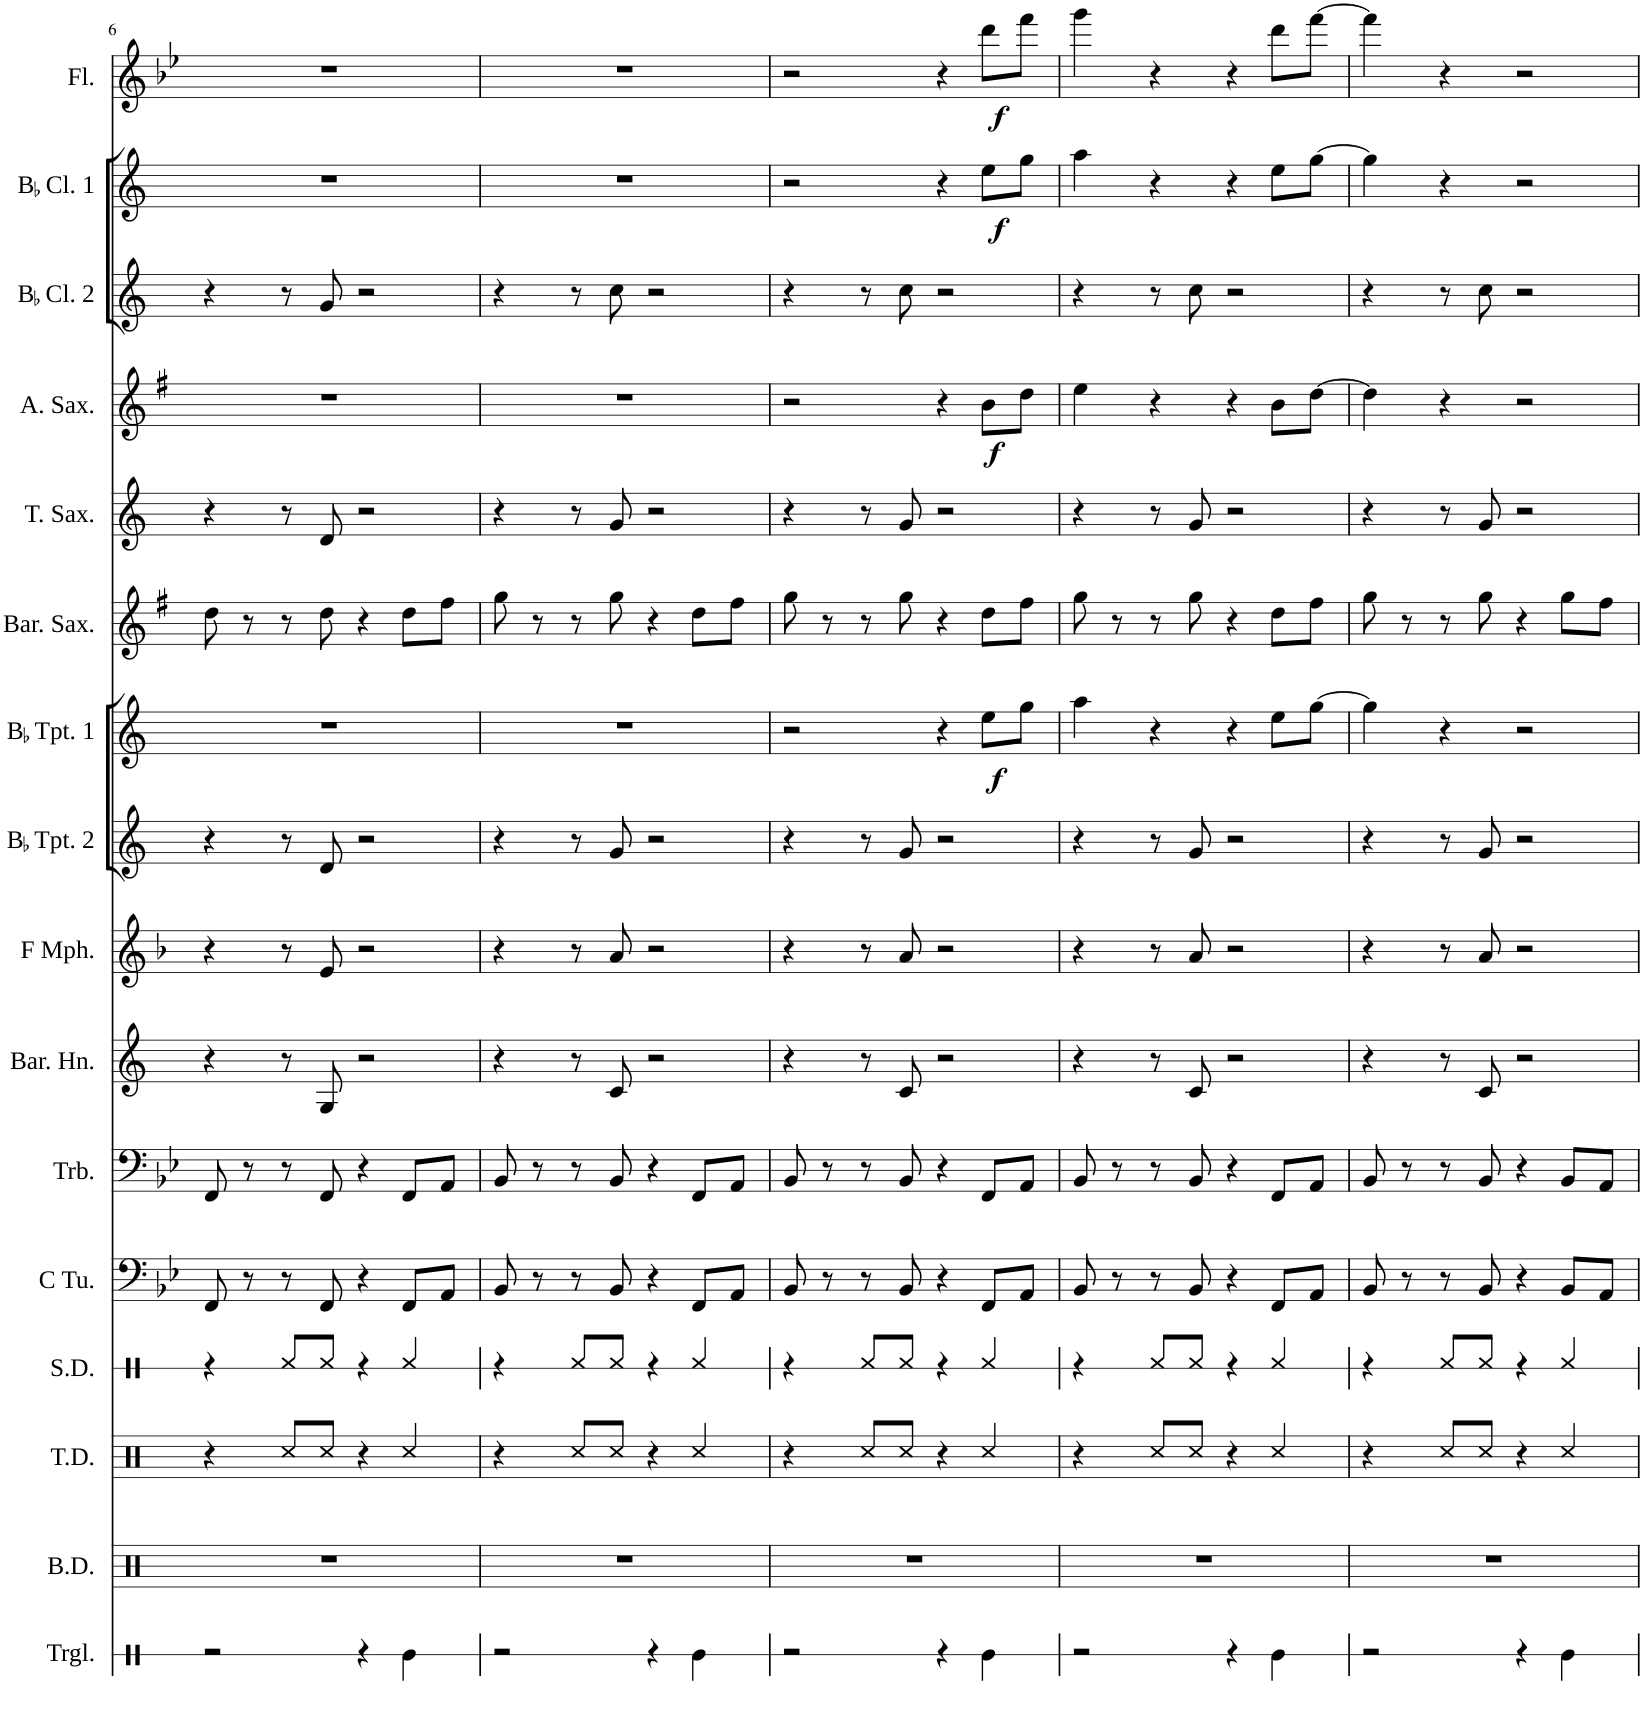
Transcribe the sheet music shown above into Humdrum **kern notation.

**kern	**kern	**kern	**kern	**kern	**kern	**kern	**kern	**kern	**kern	**dynam	**kern	**kern	**kern	**dynam	**kern	**kern	**dynam	**kern	**dynam
*part16	*part15	*part14	*part13	*part12	*part11	*part10	*part9	*part8	*part7	*part7	*part6	*part5	*part4	*part4	*part3	*part2	*part2	*part1	*part1
*staff16	*staff15	*staff14	*staff13	*staff12	*staff11	*staff10	*staff9	*staff8	*staff7	*staff7	*staff6	*staff5	*staff4	*staff4	*staff3	*staff2	*staff2	*staff1	*staff1
*I"Triangle	*I"Bass Drum	*I"Tenor Drum	*I"Snare Drum	*I"C Tuba	*I"Trombone	*I"Baritone Horn	*I"F Mellophone	*I"BaccidentalFlat Trumpet 2	*I"BaccidentalFlat Trumpet 1	*	*I"Baritone Saxophone	*I"Tenor Saxophone	*I"Alto Saxophone	*	*I"BaccidentalFlat Clarinet 2	*I"BaccidentalFlat Clarinet 1	*	*I"Flute	*
*I'Trgl.	*I'B.D.	*I'T.D.	*I'S.D.	*I'C Tu.	*I'Trb.	*I'Bar. Hn.	*I'F Mph.	*I'BaccidentalFlat Tpt. 2	*I'BaccidentalFlat Tpt. 1	*	*I'Bar. Sax.	*I'T. Sax.	*I'A. Sax.	*	*I'BaccidentalFlat Cl. 2	*I'BaccidentalFlat Cl. 1	*	*I'Fl.	*
!!LO:PB:g=z
*clefX	*clefX	*clefX	*clefX	*clefF4	*clefF4	*clefG2	*clefG2	*clefG2	*clefG2	*	*clefG2	*clefG2	*clefG2	*	*clefG2	*clefG2	*	*clefG2	*
*	*	*	*	*	*	*Trd4c7	*Trd4c7	*Trd1c2	*Trd1c2	*	*Trd12c21	*Trd8c14	*Trd5c9	*	*Trd1c2	*Trd1c2	*	*	*
*k[]	*k[]	*k[]	*k[]	*k[b-e-]	*k[b-e-]	*k[]	*k[b-]	*k[]	*k[]	*	*k[f#]	*k[]	*k[f#]	*	*k[]	*k[]	*	*k[b-e-]	*
*M4/4	*M4/4	*M4/4	*M4/4	*M4/4	*M4/4	*M4/4	*M4/4	*M4/4	*M4/4	*	*M4/4	*M4/4	*M4/4	*	*M4/4	*M4/4	*	*M4/4	*
=6	=6	=6	=6	=6	=6	=6	=6	=6	=6	=6	=6	=6	=6	=6	=6	=6	=6	=6	=6
2r	1r	4r	4r	8FF/	8FF/	4r	4r	4r	1r	.	8dd\	4r	1r	.	4r	1r	.	1r	.
.	.	.	.	8r	8r	.	.	.	.	.	8r	.	.	.	.	.	.	.	.
.	.	8Rcc/L	8Rf/L	8r	8r	8r	8r	8r	.	.	8r	8r	.	.	8r	.	.	.	.
.	.	8Rcc/J	8Rf/J	8FF/	8FF/	8G/	8e/	8d/	.	.	8dd\	8d/	.	.	8g/	.	.	.	.
4r	.	4r	4r	4r	4r	2r	2r	2r	.	.	4r	2r	.	.	2r	.	.	.	.
4Re\	.	4Rcc/	4Rf/	8FF/L	8FF/L	.	.	.	.	.	8dd\L	.	.	.	.	.	.	.	.
.	.	.	.	8AA/J	8AA/J	.	.	.	.	.	8ff#\J	.	.	.	.	.	.	.	.
=7	=7	=7	=7	=7	=7	=7	=7	=7	=7	=7	=7	=7	=7	=7	=7	=7	=7	=7	=7
2r	1r	4r	4r	8BB-/	8BB-/	4r	4r	4r	1r	.	8gg\	4r	1r	.	4r	1r	.	1r	.
.	.	.	.	8r	8r	.	.	.	.	.	8r	.	.	.	.	.	.	.	.
.	.	8Rcc/L	8Rf/L	8r	8r	8r	8r	8r	.	.	8r	8r	.	.	8r	.	.	.	.
.	.	8Rcc/J	8Rf/J	8BB-/	8BB-/	8c/	8a/	8g/	.	.	8gg\	8g/	.	.	8cc\	.	.	.	.
4r	.	4r	4r	4r	4r	2r	2r	2r	.	.	4r	2r	.	.	2r	.	.	.	.
4Re\	.	4Rcc/	4Rf/	8FF/L	8FF/L	.	.	.	.	.	8dd\L	.	.	.	.	.	.	.	.
.	.	.	.	8AA/J	8AA/J	.	.	.	.	.	8ff#\J	.	.	.	.	.	.	.	.
=8	=8	=8	=8	=8	=8	=8	=8	=8	=8	=8	=8	=8	=8	=8	=8	=8	=8	=8	=8
2r	1r	4r	4r	8BB-/	8BB-/	4r	4r	4r	2r	.	8gg\	4r	2r	.	4r	2r	.	2r	.
.	.	.	.	8r	8r	.	.	.	.	.	8r	.	.	.	.	.	.	.	.
.	.	8Rcc/L	8Rf/L	8r	8r	8r	8r	8r	.	.	8r	8r	.	.	8r	.	.	.	.
.	.	8Rcc/J	8Rf/J	8BB-/	8BB-/	8c/	8a/	8g/	.	.	8gg\	8g/	.	.	8cc\	.	.	.	.
4r	.	4r	4r	4r	4r	2r	2r	2r	4r	.	4r	2r	4r	.	2r	4r	.	4r	.
!	!	!	!	!	!	!	!	!	!	!LO:DY:b	!	!	!	!LO:DY:b	!	!	!LO:DY:b	!	!LO:DY:b
4Re\	.	4Rcc/	4Rf/	8FF/L	8FF/L	.	.	.	8ee\L	f	8dd\L	.	8b\L	f	.	8ee\L	f	8ddd\L	f
.	.	.	.	8AA/J	8AA/J	.	.	.	8gg\J	.	8ff#\J	.	8dd\J	.	.	8gg\J	.	8fff\J	.
=9	=9	=9	=9	=9	=9	=9	=9	=9	=9	=9	=9	=9	=9	=9	=9	=9	=9	=9	=9
2r	1r	4r	4r	8BB-/	8BB-/	4r	4r	4r	4aa\	.	8gg\	4r	4ee\	.	4r	4aa\	.	4ggg\	.
.	.	.	.	8r	8r	.	.	.	.	.	8r	.	.	.	.	.	.	.	.
.	.	8Rcc/L	8Rf/L	8r	8r	8r	8r	8r	4r	.	8r	8r	4r	.	8r	4r	.	4r	.
.	.	8Rcc/J	8Rf/J	8BB-/	8BB-/	8c/	8a/	8g/	.	.	8gg\	8g/	.	.	8cc\	.	.	.	.
4r	.	4r	4r	4r	4r	2r	2r	2r	4r	.	4r	2r	4r	.	2r	4r	.	4r	.
4Re\	.	4Rcc/	4Rf/	8FF/L	8FF/L	.	.	.	8ee\L	.	8dd\L	.	8b\L	.	.	8ee\L	.	8ddd\L	.
.	.	.	.	8AA/J	8AA/J	.	.	.	[8gg\J	.	8ff#\J	.	[8dd\J	.	.	[8gg\J	.	[8fff\J	.
=10	=10	=10	=10	=10	=10	=10	=10	=10	=10	=10	=10	=10	=10	=10	=10	=10	=10	=10	=10
2r	1r	4r	4r	8BB-/	8BB-/	4r	4r	4r	4gg\]	.	8gg\	4r	4dd\]	.	4r	4gg\]	.	4fff\]	.
.	.	.	.	8r	8r	.	.	.	.	.	8r	.	.	.	.	.	.	.	.
.	.	8Rcc/L	8Rf/L	8r	8r	8r	8r	8r	4r	.	8r	8r	4r	.	8r	4r	.	4r	.
.	.	8Rcc/J	8Rf/J	8BB-/	8BB-/	8c/	8a/	8g/	.	.	8gg\	8g/	.	.	8cc\	.	.	.	.
4r	.	4r	4r	4r	4r	2r	2r	2r	2r	.	4r	2r	2r	.	2r	2r	.	2r	.
4Re\	.	4Rcc/	4Rf/	8BB-/L	8BB-/L	.	.	.	.	.	8gg\L	.	.	.	.	.	.	.	.
.	.	.	.	8AA/J	8AA/J	.	.	.	.	.	8ff#\J	.	.	.	.	.	.	.	.
=	=	=	=	=	=	=	=	=	=	=	=	=	=	=	=	=	=	=	=
*-	*-	*-	*-	*-	*-	*-	*-	*-	*-	*-	*-	*-	*-	*-	*-	*-	*-	*-	*-
